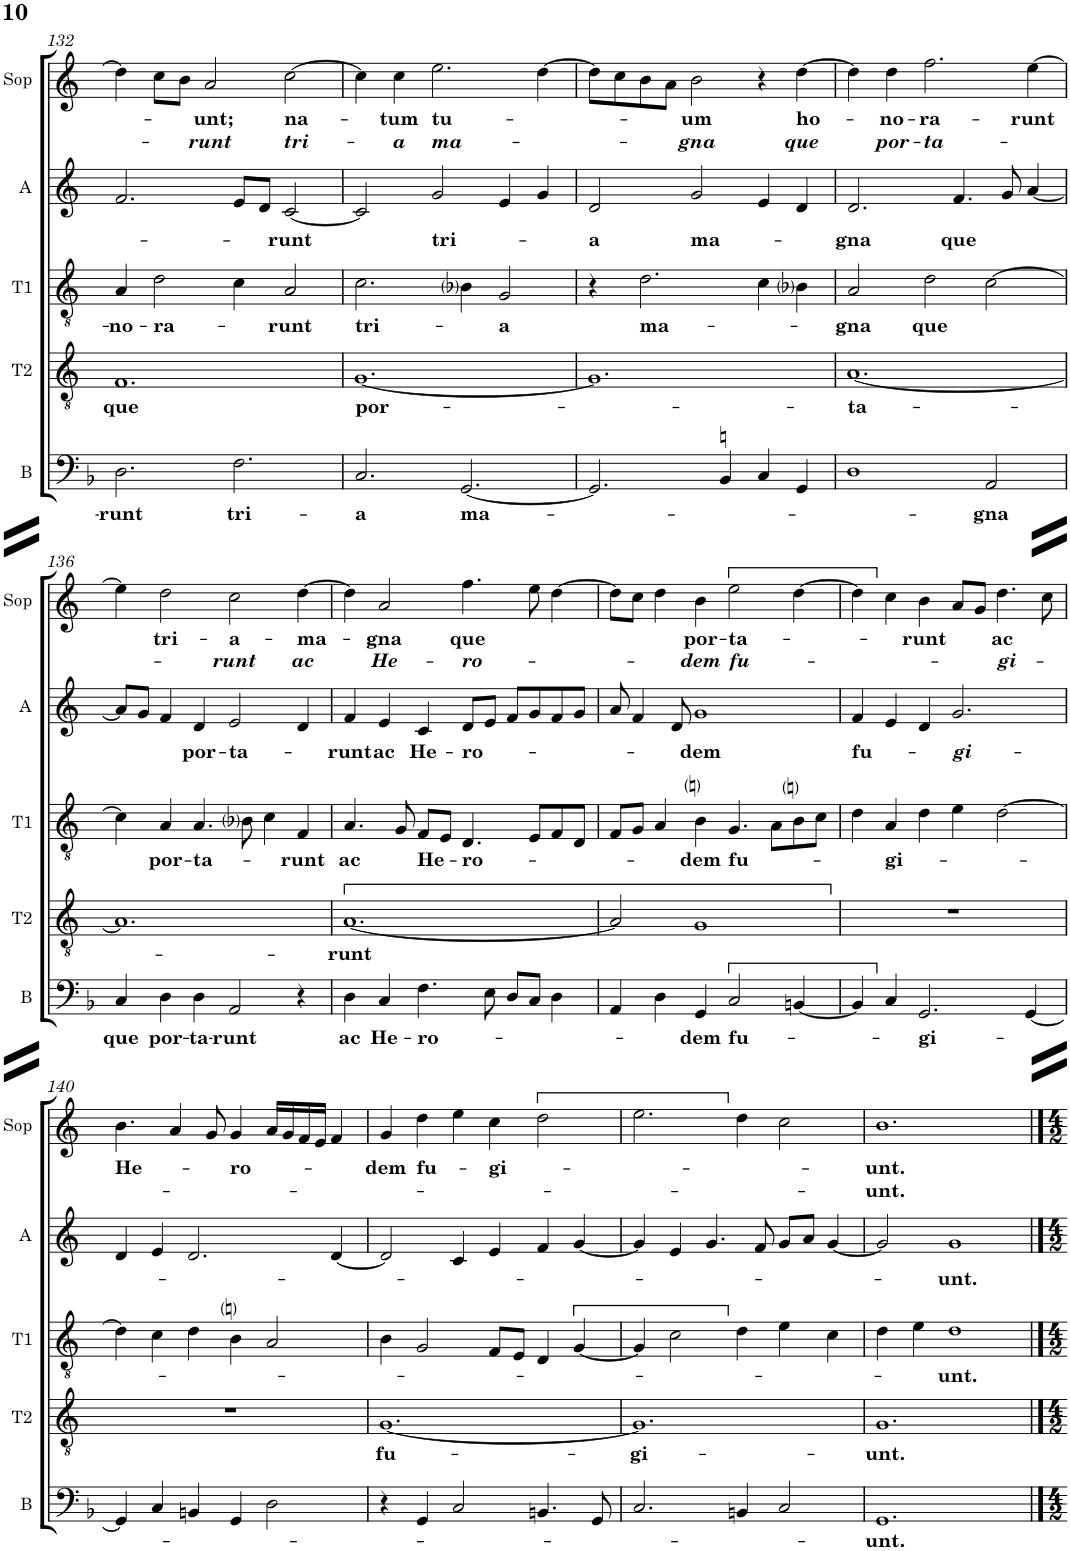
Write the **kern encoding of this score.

**kern	**text	**kern	**text	**kern	**text	**kern	**text	**kern	**text	**text
*part5	*part5	*part4	*part4	*part3	*part3	*part2	*part2	*part1	*part1	*part1
*staff5	*staff5	*staff4	*staff4	*staff3	*staff3	*staff2	*staff2	*staff1	*staff1	*staff1
*I"Bass	*	*I"Tenor (T2)	*	*I"Contratenor (T1)	*	*I"Alt	*	*I"Soprano	*	*
*I'B	*	*I'T2	*	*I'T1	*	*I'A	*	*I'Sop	*	*
!!LO:PB:g=z
*clefF4	*	*clefGv2	*	*clefGv2	*	*clefG2	*	*clefG2	*	*
*k[b-]	*	*k[]	*	*k[]	*	*k[]	*	*k[]	*	*
*M3/2	*	*M3/2	*	*M3/2	*	*M3/2	*	*M3/2	*	*
=132	=132	=132	=132	=132	=132	=132	=132	=132	=132	=132
!	!LO:LY:b	!	!LO:LY:b	!	!LO:LY:b	!	!	!	!	!
2.D\	-runt	1.F	que	4A/	-no-	2.f/	.	4dd\]	.	.
!	!	!	!	!	!LO:LY:b	!	!	!	!	!
.	.	.	.	2d\	-ra-	.	.	8cc\L	.	.
.	.	.	.	.	.	.	.	8b\J	.	.
!	!	!	!	!	!	!	!	!	!LO:LY:b	!LO:LY:b
.	.	.	.	.	.	.	.	2a/	-unt;	-runt
!	!LO:LY:b	!	!	!	!	!	!	!	!	!
2.F\	tri-	.	.	4c\	.	8e/L	.	.	.	.
.	.	.	.	.	.	8d/J	.	.	.	.
!	!	!	!	!	!LO:LY:b	!	!LO:LY:b	!	!LO:LY:b	!LO:LY:b
.	.	.	.	2A/	-runt	[2c/	-runt	[2cc\	na-	tri-
=133	=133	=133	=133	=133	=133	=133	=133	=133	=133	=133
!	!LO:LY:b	!	!LO:LY:b	!	!LO:LY:b	!	!	!	!	!
2.C/	-a	[1.G	por-	2.c\	tri-	2c/]	.	4cc\]	.	.
!	!	!	!	!	!	!	!	!	!LO:LY:b	!LO:LY:b
.	.	.	.	.	.	.	.	4cc\	-tum	-a
!	!	!	!	!	!	!	!LO:LY:b	!	!LO:LY:b	!LO:LY:b
.	.	.	.	.	.	2g/	tri-	2.ee\	tu-	ma-
!	!LO:LY:b	!	!	!	!	!	!	!	!	!
[2.GG/	ma-	.	.	4B-i\	.	.	.	.	.	.
!	!	!	!	!	!LO:LY:b	!	!	!	!	!
.	.	.	.	2G/	-a	4e/	.	.	.	.
.	.	.	.	.	.	4g/	.	[4dd\	.	.
=134	=134	=134	=134	=134	=134	=134	=134	=134	=134	=134
!	!	!	!	!	!	!	!LO:LY:b	!	!	!
2.GG/]	.	1.G]	.	4r	.	2d/	-a	8dd\L]	.	.
.	.	.	.	.	.	.	.	8cc\	.	.
!	!	!	!	!	!LO:LY:b	!	!	!	!	!
.	.	.	.	2.d\	ma-	.	.	8b\	.	.
.	.	.	.	.	.	.	.	8a\J	.	.
!	!	!	!	!	!	!	!LO:LY:b	!	!LO:LY:b	!LO:LY:b
.	.	.	.	.	.	2g/	ma-	2b\	-um	-gna
4BBn/	.	.	.	.	.	.	.	.	.	.
4C/	.	.	.	4c\	.	4e/	.	4r	.	.
!	!	!	!	!	!	!	!	!	!LO:LY:b	!LO:LY:b
4GG/	.	.	.	4B-i\	.	4d/	.	[4dd\	ho-	que
=135	=135	=135	=135	=135	=135	=135	=135	=135	=135	=135
!	!	!	!LO:LY:b	!	!LO:LY:b	!	!LO:LY:b	!	!	!
1D	.	[1.A	-ta-	2A/	-gna	2.d/	-gna	4dd\]	.	.
!	!	!	!	!	!	!	!	!	!LO:LY:b	!LO:LY:b
.	.	.	.	.	.	.	.	4dd\	-no-	por-
!	!	!	!	!	!LO:LY:b	!	!	!	!LO:LY:b	!LO:LY:b
.	.	.	.	2d\	que	.	.	2.ff\	-ra-	-ta-
!	!	!	!	!	!	!	!LO:LY:b	!	!	!
.	.	.	.	.	.	4.f/	que	.	.	.
!	!LO:LY:b	!	!	!	!	!	!	!	!	!
2AA/	-gna	.	.	[2c\	.	.	.	.	.	.
.	.	.	.	.	.	8g/	.	.	.	.
!	!	!	!	!	!	!	!	!	!LO:LY:b	!
.	.	.	.	.	.	[4a/	.	[4ee\	-runt	.
!!LO:LB:g=z
=136	=136	=136	=136	=136	=136	=136	=136	=136	=136	=136
!	!LO:LY:b	!	!	!	!	!	!	!	!	!
4C/	que	1.A]	.	4c\]	.	8a/L]	.	4ee\]	.	.
.	.	.	.	.	.	8g/J	.	.	.	.
!	!LO:LY:b	!	!	!	!LO:LY:b	!	!	!	!LO:LY:b	!
4D\	por-	.	.	4A/	por-	4f/	.	2dd\	tri-	.
!	!LO:LY:b	!	!	!	!LO:LY:b	!	!LO:LY:b	!	!	!
4D\	-ta-	.	.	4.A/	-ta-	4d/	por-	.	.	.
!	!LO:LY:b	!	!	!	!	!	!LO:LY:b	!	!LO:LY:b	!LO:LY:b
2AA/	-runt	.	.	.	.	2e/	-ta-	2cc\	-a-	runt
.	.	.	.	8B-i\	.	.	.	.	.	.
.	.	.	.	4c\	.	.	.	.	.	.
!	!	!	!	!	!LO:LY:b	!	!	!	!LO:LY:b	!LO:LY:b
4r	.	.	.	4F/	-runt	4d/	.	[4dd\	-ma-	ac
=137	=137	=137	=137	=137	=137	=137	=137	=137	=137	=137
!	!LO:LY:b	!	!LO:LY:b	!	!LO:LY:b	!	!LO:LY:b	!	!	!
4D\	ac	[1.A	-runt	4.A/	ac	4f/	-runt	4dd\]	.	.
!	!LO:LY:b	!	!	!	!	!	!LO:LY:b	!	!LO:LY:b	!LO:LY:b
4C/	He-	.	.	.	.	4e/	ac	2a/	-gna	He-
.	.	.	.	8G/	.	.	.	.	.	.
!	!LO:LY:b	!	!	!	!LO:LY:b	!	!LO:LY:b	!	!	!
4.F\	-ro-	.	.	8F/L	He-	4c/	He-	.	.	.
.	.	.	.	8E/J	.	.	.	.	.	.
!	!	!	!	!	!LO:LY:b	!	!LO:LY:b	!	!LO:LY:b	!LO:LY:b
.	.	.	.	4.D/	-ro-	8d/L	-ro-	4.ff\	que	-ro-
8E\	.	.	.	.	.	8e/J	.	.	.	.
8D/L	.	.	.	.	.	8f/L	.	.	.	.
8C/J	.	.	.	8E/L	.	8g/	.	8ee\	.	.
4D\	.	.	.	8F/	.	8f/	.	[4dd\	.	.
.	.	.	.	8D/J	.	8g/J	.	.	.	.
=138	=138	=138	=138	=138	=138	=138	=138	=138	=138	=138
4AA/	.	2A/]	.	8F/L	.	8a/	.	8dd\L]	.	.
.	.	.	.	8G/J	.	4f/	.	8cc\J	.	.
4D\	.	.	.	4A/	.	.	.	4dd\	.	.
.	.	.	.	.	.	8d/	.	.	.	.
!	!LO:LY:b	!	!	!	!LO:LY:b	!	!LO:LY:b	!	!LO:LY:b	!LO:LY:b
4GG/	-dem	1G	.	4Bni\	-dem	1g	-dem	4b\	por-	-dem
!	!LO:LY:b	!	!	!	!LO:LY:b	!	!	!	!LO:LY:b	!LO:LY:b
2C/	fu-	.	.	4.G/	fu-	.	.	2ee\	-ta-	fu-
.	.	.	.	8A\L	.	.	.	.	.	.
[4BBn/	.	.	.	8Bni\	.	.	.	[4dd\	.	.
.	.	.	.	8c\J	.	.	.	.	.	.
=139	=139	=139	=139	=139	=139	=139	=139	=139	=139	=139
!	!	!	!	!	!	!	!LO:LY:b	!	!	!
4BB/]	.	1.r	.	4d\	.	4f/	fu-	4dd\]	.	.
!	!	!	!	!	!LO:LY:b	!	!	!	!	!
4C/	.	.	.	4A/	-gi-	4e/	.	4cc\	.	.
!	!LO:LY:b	!	!	!	!	!	!	!	!LO:LY:b	!
2.GG/	gi-	.	.	4d\	.	4d/	.	4b\	runt	.
!	!	!	!	!	!	!	!LO:LY:b	!	!	!
.	.	.	.	4e\	.	2.g/	gi-	8a/L	.	.
.	.	.	.	.	.	.	.	8g/J	.	.
!	!	!	!	!	!	!	!	!	!LO:LY:b	!LO:LY:b
.	.	.	.	[2d\	.	.	.	4.dd\	ac	-gi-
[4GG/	.	.	.	.	.	.	.	.	.	.
.	.	.	.	.	.	.	.	8cc\	.	.
!!LO:LB:g=z
=140	=140	=140	=140	=140	=140	=140	=140	=140	=140	=140
!	!	!	!	!	!	!	!	!	!LO:LY:b	!
4GG/]	.	1.r	.	4d\]	.	4d/	.	4.b\	-He-	.
4C/	.	.	.	4c\	.	4e/	.	.	.	.
.	.	.	.	.	.	.	.	4a/	.	.
4BBn/	.	.	.	4d\	.	2.d/	.	.	.	.
.	.	.	.	.	.	.	.	8g/	.	.
!	!	!	!	!	!	!	!	!	!LO:LY:b	!
4GG/	.	.	.	4Bni\	.	.	.	4g/	-ro-	.
2D\	.	.	.	2A/	.	.	.	16a/LL	.	.
.	.	.	.	.	.	.	.	16g/	.	.
.	.	.	.	.	.	.	.	16f/	.	.
.	.	.	.	.	.	.	.	16e/JJ	.	.
.	.	.	.	.	.	[4d/	.	4f/	.	.
=141	=141	=141	=141	=141	=141	=141	=141	=141	=141	=141
!	!	!	!LO:LY:b	!	!	!	!	!	!LO:LY:b	!
4r	.	[1.G	fu-	4B\	.	2d/]	.	4g/	-dem	.
!	!	!	!	!	!	!	!	!	!LO:LY:b	!
4GG/	.	.	.	2G/	.	.	.	4dd\	fu-	.
2C/	.	.	.	.	.	4c/	.	4ee\	.	.
!	!	!	!	!	!	!	!	!	!LO:LY:b	!
.	.	.	.	8F/L	.	4e/	.	4cc\	gi-	.
.	.	.	.	8E/J	.	.	.	.	.	.
4.BBn/	.	.	.	4D/	.	4f/	.	2dd\	.	.
.	.	.	.	[4G/	.	[4g/	.	.	.	.
8GG/	.	.	.	.	.	.	.	.	.	.
=142	=142	=142	=142	=142	=142	=142	=142	=142	=142	=142
!	!	!	!LO:LY:b	!	!	!	!	!	!	!
2.C/	.	1.G]	-gi-	4G/]	.	4g/]	.	2.ee\	.	.
.	.	.	.	2c\	.	4e/	.	.	.	.
.	.	.	.	.	.	4.g/	.	.	.	.
4BBn/	.	.	.	4d\	.	.	.	4dd\	.	.
.	.	.	.	.	.	8f/	.	.	.	.
2C/	.	.	.	4e\	.	8g/L	.	2cc\	.	.
.	.	.	.	.	.	8a/J	.	.	.	.
.	.	.	.	4c\	.	[4g/	.	.	.	.
=143	=143	=143	=143	=143	=143	=143	=143	=143	=143	=143
!	!LO:LY:b	!	!LO:LY:b	!	!	!	!	!	!LO:LY:b	!LO:LY:b
1.GG	unt.	1.G	-unt.	4d\	.	2g/]	.	1.b	-unt.	-unt.
.	.	.	.	4e\	.	.	.	.	.	.
!	!	!	!	!	!LO:LY:b	!	!LO:LY:b	!	!	!
.	.	.	.	1d	-unt.	1g	-unt.	.	.	.
==	==	==	==	==	==	==	==	==	==	==
*-	*-	*-	*-	*-	*-	*-	*-	*-	*-	*-
